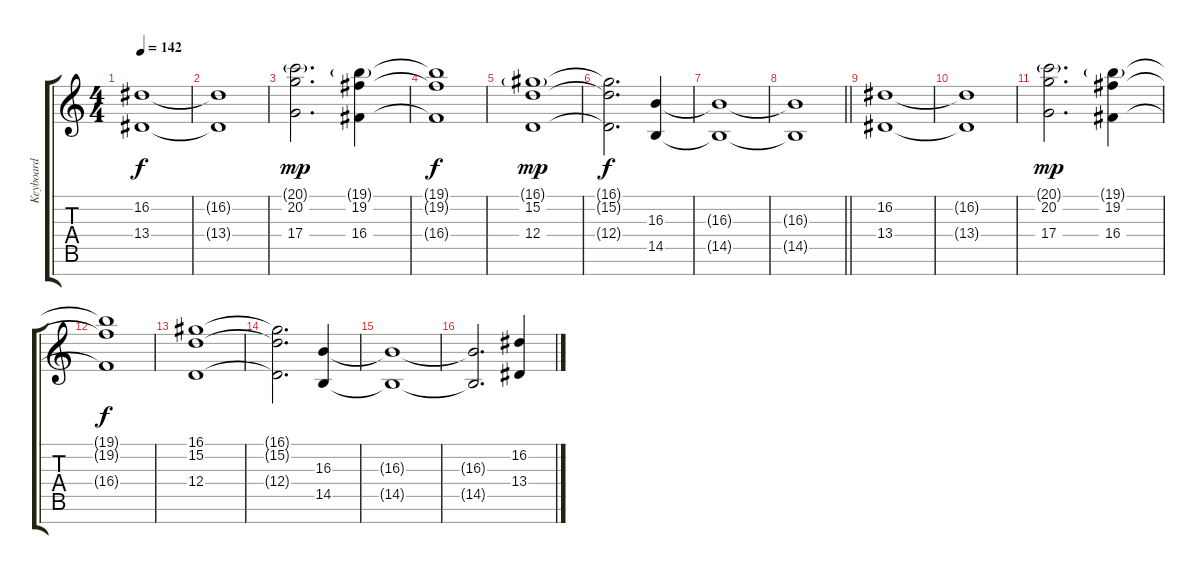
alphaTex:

\track ("Keyboard" "Keyboard") {instrument stringensemble1}
\staff {score tabs}
\tuning (E4 B3 G3 D3 A2 E2 B1) {hide}
\ts (4 4)
\tempo 142
\clef g2
\ks c
(16.2{t} 13.4{t}).1{dy f} |
(16.2{t} 13.4{t}).1 |
(20.1{g} 20.2 17.4).2{d dy mp} (19.1{g} 19.2 16.4).4 |
(19.1{t} 19.2{t} 16.4{t}).1{dy f} |
(16.1{g} 15.2 12.4).1{dy mp} |
(16.1{t} 15.2{t} 12.4{t}).2{d dy f} (16.3 14.5).4 |
(16.3{t} 14.5{t}).1 |
\barLineRight lightlight
(16.3{t} 14.5{t}).1 |
(16.2 13.4).1 |
(16.2{t} 13.4{t}).1 |
(20.1{g} 20.2 17.4).2{d dy mp} (19.1{g} 19.2 16.4).4 |
(19.1{t} 19.2{t} 16.4{t}).1{dy f} |
(16.1 15.2 12.4).1 |
(16.1{t} 15.2{t} 12.4{t}).2{d} (16.3 14.5).4 |
(16.3{t} 14.5{t}).1 |
(16.3{t} 14.5{t}).2{d} (16.2 13.4).4
